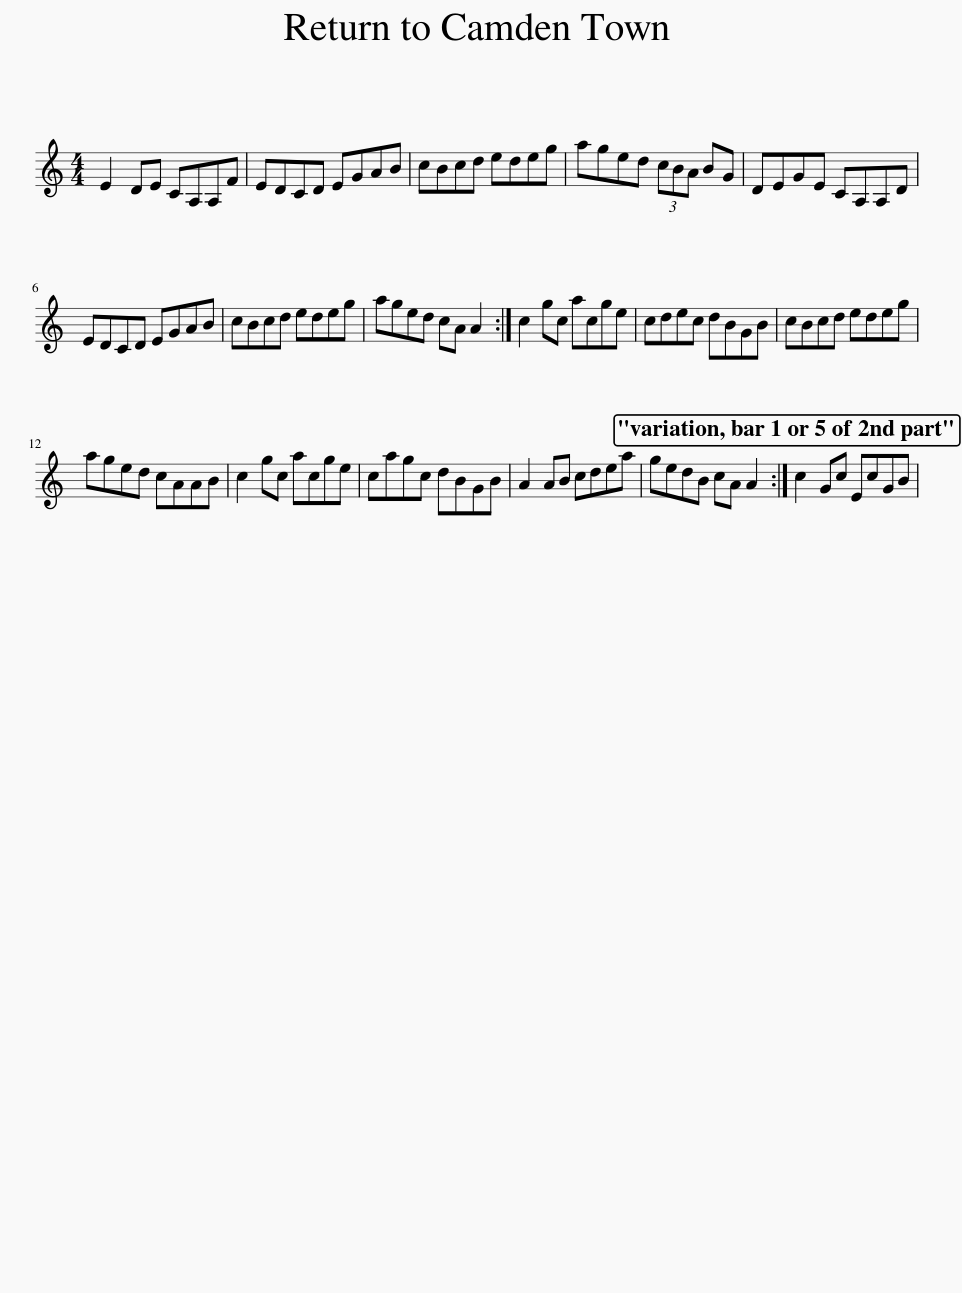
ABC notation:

X:1
L:1/8
M:4/4
I:linebreak $
K:C
V:1 treble
V:1
 E2 DE CA,A,F | EDCD EGAB | cBcd edeg | aged (3cBA BG | DEGE CA,A,D |$ %5
 EDCD EGAB | cBcd edeg | aged cA A2 :| c2 gc acge | cdec dBGB | %10
 cBcd edeg |$ aged cAAB | c2 gc acge | cagc dBGB | A2 AB cdea | %15
 gedB cA A2 :| c2 Gc EcGB | %17
